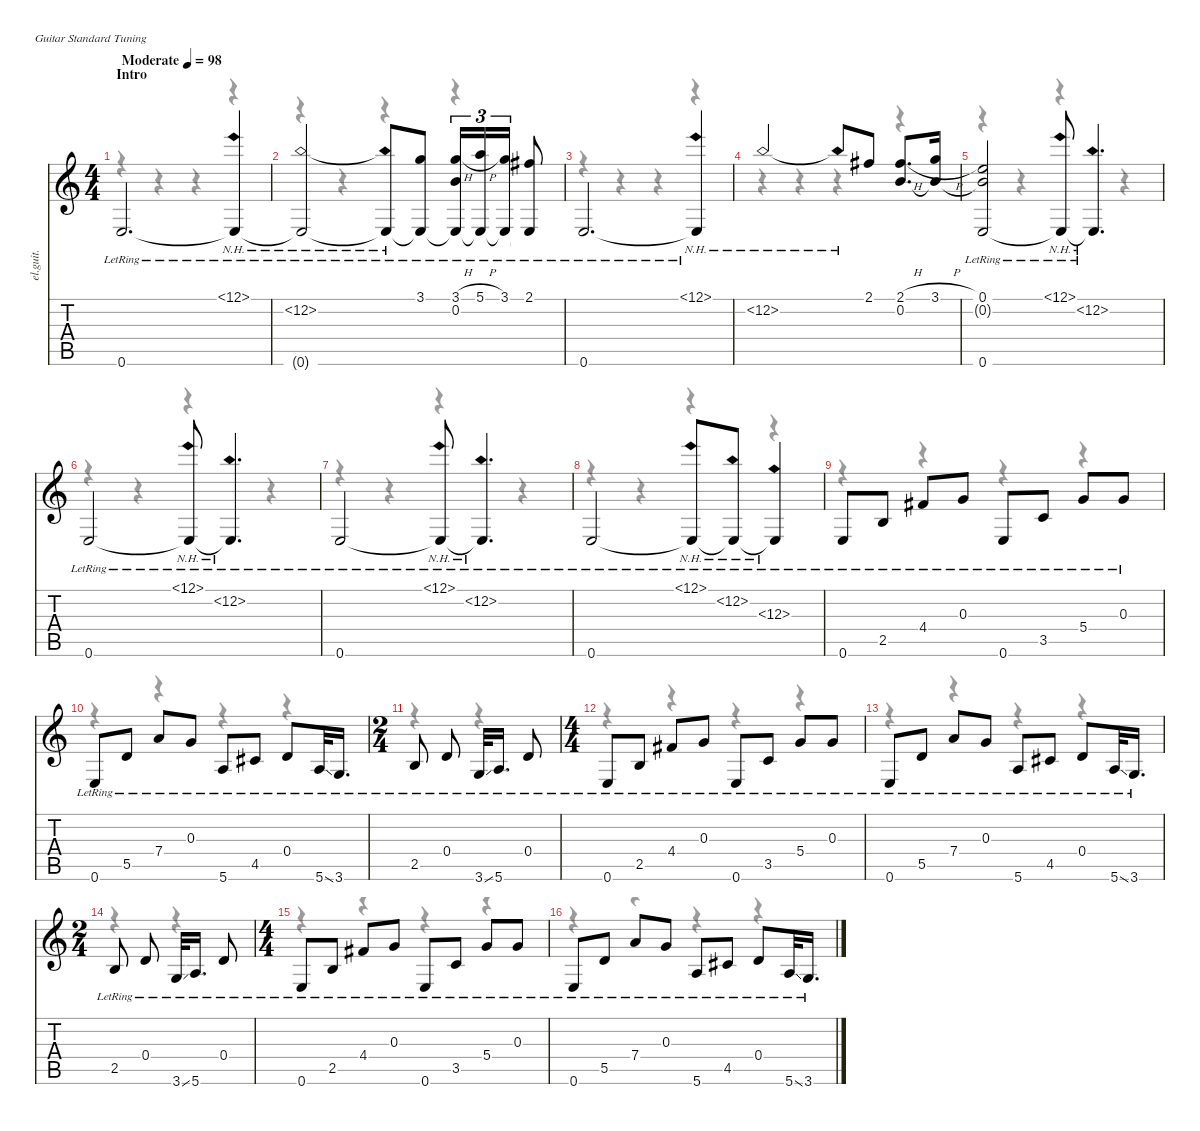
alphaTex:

\defaultSystemsLayout 4
\hideDynamics
\bracketExtendMode nobrackets
\otherSystemsTrackNameOrientation horizontal
\track ("James Hetfield (clean)" "el.guit.") {instrument electricguitarclean}
\staff {score tabs}
\tuning (E4 B3 G3 D3 A2 E2)
\voice
\ts (4 4)
\beaming (8 2 2 2 2)
\section ("" "Intro")
\tempo (98 "Moderate")
\clef g2
\ks c
0.6{lr}.2{d dy f instrument electricguitarclean beam Up} (12.1{nh lr} 0.6{lr t}).4{beam Up} |
(12.2{nh lr} 0.6{lr t}).2{beam Up} (12.2{nh lr t} 0.6{lr t}).8{beam Up} (3.1 0.6{lr t}).8{beam Up} (3.1{h} 0.2 0.6{lr t}).16{tu (3 2) beam Up} (5.1{h} 0.6{lr t}).16{tu (3 2) beam Up} (3.1 0.6{lr t}).16{tu (3 2) beam Up} (2.1{acc #} 0.6{lr t}).8{beam Up} |
0.6{lr}.2{d dy mf beam Up} (12.1{nh} 0.6{lr t}).4{dy f beam Up} |
12.2{nh}.2{beam Up} 12.2{nh t}.8{beam Up} 2.1{acc #}.8{beam Up} (2.1{h acc #} 0.2).8{d beam Up} (3.1{h} 0.2{t}).16{beam Up} |
(0.1 0.2{t} 0.6{lr}).2{beam Up} (12.1{nh} 0.6{lr t}).8{beam Up} (12.2{nh} 0.6{lr t}).4{d beam Up} |
0.6{lr}.2{beam Up} (12.1{nh} 0.6{lr t}).8{beam Up} (12.2{nh} 0.6{lr t}).4{d beam Up} |
0.6{lr}.2{beam Up} (12.1{nh} 0.6{lr t}).8{beam Up} (12.2{nh} 0.6{lr t}).4{d beam Up} |
0.6{lr}.2{beam Up} (12.1{nh} 0.6{lr t}).8{beam Up} (12.2{nh} 0.6{lr t}).8{beam Up} (12.3{nh} 0.6{lr t}).4{beam Up} |
0.6{lr}.8{beam Up} 2.5{lr}.8{beam Up} 4.4{lr acc #}.8{beam Up} 0.3{lr}.8{beam Up} 0.6{lr}.8{beam Up} 3.5{lr}.8{beam Up} 5.4{lr}.8{beam Up} 0.3{lr}.8{beam Up} |
0.6{lr}.8{beam Up} 5.5{lr}.8{beam Up} 7.4{lr}.8{beam Up} 0.3{lr}.8{beam Up} 5.6{lr}.8{beam Up} 4.5{lr acc #}.8{beam Up} 0.4{lr}.8{beam Up} 5.6{ss lr}.32{beam Up} 3.6{lr}.16{d beam Up} |
\ts (2 4)
\beaming (8 1 1 1 1)
2.5{lr}.8{beam Up} 0.4{lr}.8{beam Up} 3.6{ss lr}.32{beam Up} 5.6{lr}.16{d beam Up} 0.4{lr}.8{beam Up} |
\ts (4 4)
\beaming (8 2 2 2 2)
0.6{lr}.8{beam Up} 2.5{lr}.8{beam Up} 4.4{lr acc #}.8{beam Up} 0.3{lr}.8{beam Up} 0.6{lr}.8{beam Up} 3.5{lr}.8{beam Up} 5.4{lr}.8{beam Up} 0.3{lr}.8{beam Up} |
0.6{lr}.8{beam Up} 5.5{lr}.8{beam Up} 7.4{lr}.8{beam Up} 0.3{lr}.8{beam Up} 5.6{lr}.8{beam Up} 4.5{lr acc #}.8{beam Up} 0.4{lr}.8{beam Up} 5.6{ss lr}.32{beam Up} 3.6{lr}.16{d beam Up} |
\ts (2 4)
\beaming (8 1 1 1 1)
2.5{lr}.8{beam Up} 0.4{lr}.8{beam Up} 3.6{ss lr}.32{beam Up} 5.6{lr}.16{d beam Up} 0.4{lr}.8{beam Up} |
\ts (4 4)
\beaming (8 2 2 2 2)
0.6{lr}.8{beam Up} 2.5{lr}.8{beam Up} 4.4{lr acc #}.8{beam Up} 0.3{lr}.8{beam Up} 0.6{lr}.8{beam Up} 3.5{lr}.8{beam Up} 5.4{lr}.8{beam Up} 0.3{lr}.8{beam Up} |
0.6{lr}.8{beam Up} 5.5{lr}.8{beam Up} 7.4{lr}.8{beam Up} 0.3{lr}.8{beam Up} 5.6{lr}.8{beam Up} 4.5{lr acc #}.8{beam Up} 0.4{lr}.8{beam Up} 5.6{ss lr}.32{beam Up} 3.6{lr}.16{d beam Up}
\voice
\clef g2
\ottava regular
\simile none
\ks c
r.4{dy mf beam Down} r.4{beam Down} r.4{beam Down} r.4{beam Down} |
r.4{beam Down} r.4{beam Down} r.4{beam Down} r.4{beam Down} |
r.4{beam Down} r.4{beam Down} r.4{beam Down} r.4{beam Down} |
r.4{beam Down} r.4{beam Down} r.4{beam Down} r.4{beam Down} |
r.4{beam Down} r.4{beam Down} r.4{beam Down} r.4{beam Down} |
r.4{beam Down} r.4{beam Down} r.4{beam Down} r.4{beam Down} |
r.4{beam Down} r.4{beam Down} r.4{beam Down} r.4{beam Down} |
r.4{beam Down} r.4{beam Down} r.4{beam Down} r.4{beam Down} |
r.4{beam Down} r.4{beam Down} r.4{beam Down} r.4{beam Down} |
r.4{beam Down} r.4{beam Down} r.4{beam Down} r.4{beam Down} |
r.4{beam Down} r.4{beam Down} |
r.4{beam Down} r.4{beam Down} r.4{beam Down} r.4{beam Down} |
r.4{beam Down} r.4{beam Down} r.4{beam Down} r.4{beam Down} |
r.4{beam Down} r.4{beam Down} |
r.4{beam Down} r.4{beam Down} r.4{beam Down} r.4{beam Down} |
r.4{beam Down} r.4{beam Down} r.4{beam Down} r.4{beam Down}
